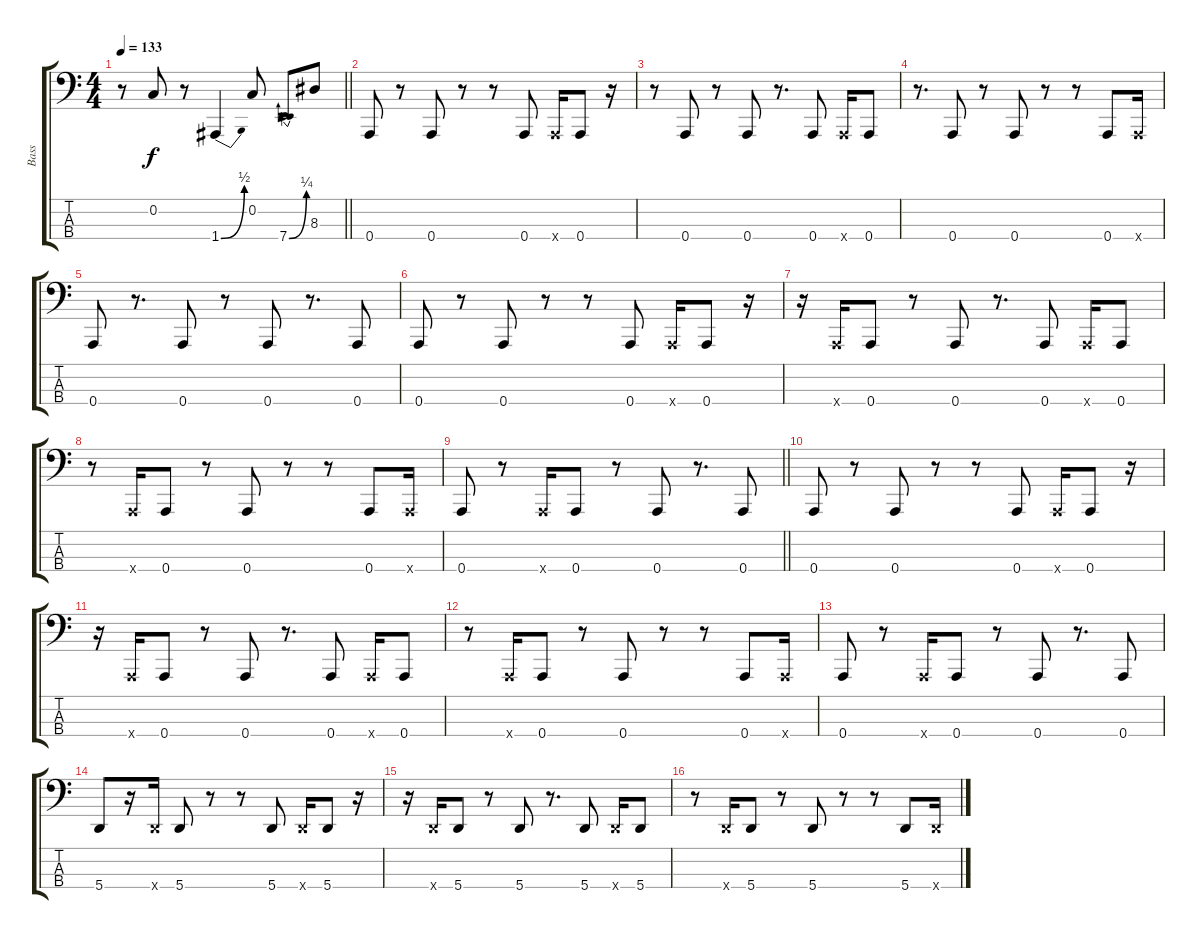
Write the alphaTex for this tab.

\track ("Bass" "Bass") {instrument electricbasspick}
\staff {score tabs}
\tuning (F2 C2 G1 A0) {hide}
\ts (4 4)
\tempo 133
\clef f4
\barLineRight lightlight
\ks c
r.8{dy f} 0.2.8 r.8 1.4{be (bend 0 0 60 2)}.4 0.2.8 7.4{be (bend 0 0 60 1)}.8 8.3.8 |
\section ("" "")
0.4.8 r.8 0.4.8 r.8 r.8 0.4.8 0.4{x}.16 0.4.8 r.16 |
r.8 0.4.8 r.8 0.4.8 r.8{d} 0.4.8 0.4{x}.16 0.4.8 |
r.8{d} 0.4.8 r.8 0.4.8 r.8 r.8 0.4.8 0.4{x}.16 |
0.4.8 r.8{d} 0.4.8 r.8 0.4.8 r.8{d} 0.4.8 |
0.4.8 r.8 0.4.8 r.8 r.8 0.4.8 0.4{x}.16 0.4.8 r.16 |
r.16 0.4{x}.16 0.4.8 r.8 0.4.8 r.8{d} 0.4.8 0.4{x}.16 0.4.8 |
r.8 0.4{x}.16 0.4.8 r.8 0.4.8 r.8 r.8 0.4.8 0.4{x}.16 |
\barLineRight lightlight
0.4.8 r.8 0.4{x}.16 0.4.8 r.8 0.4.8 r.8{d} 0.4.8 |
\section ("" "")
0.4.8 r.8 0.4.8 r.8 r.8 0.4.8 0.4{x}.16 0.4.8 r.16 |
r.16 0.4{x}.16 0.4.8 r.8 0.4.8 r.8{d} 0.4.8 0.4{x}.16 0.4.8 |
r.8 0.4{x}.16 0.4.8 r.8 0.4.8 r.8 r.8 0.4.8 0.4{x}.16 |
0.4.8 r.8 0.4{x}.16 0.4.8 r.8 0.4.8 r.8{d} 0.4.8 |
5.4.8 r.16 5.4{x}.16 5.4.8 r.8 r.8 5.4.8 5.4{x}.16 5.4.8 r.16 |
r.16 5.4{x}.16 5.4.8 r.8 5.4.8 r.8{d} 5.4.8 5.4{x}.16 5.4.8 |
r.8 5.4{x}.16 5.4.8 r.8 5.4.8 r.8 r.8 5.4.8 5.4{x}.16
